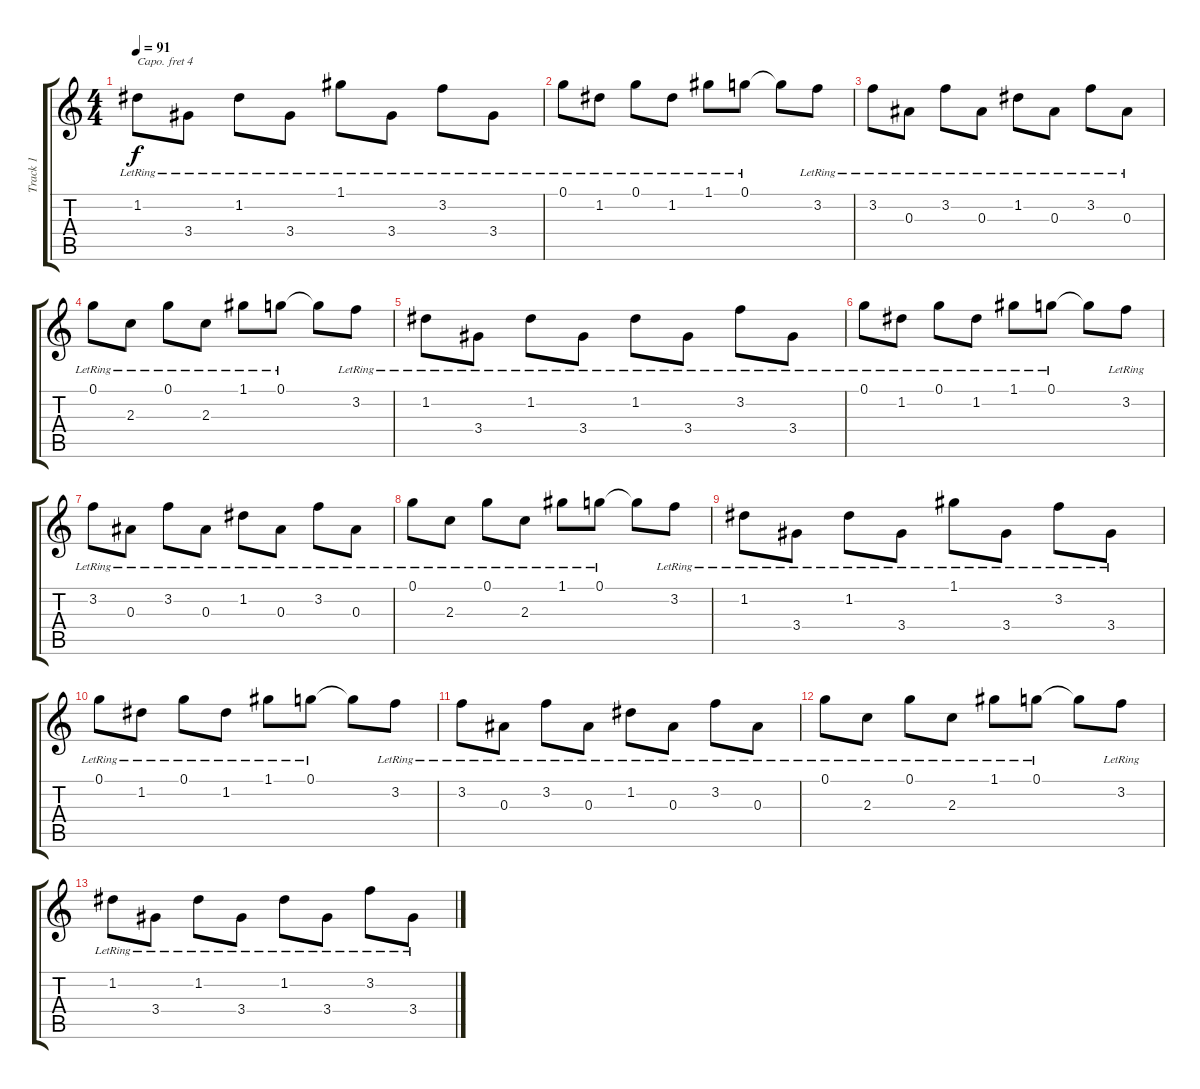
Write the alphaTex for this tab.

\track ("Track 1" "Track 1") {instrument acousticguitarsteel}
\staff {score tabs}
\capo 4
\tuning (Eb4 Bb3 Gb3 Db3 Ab2 Eb2) {hide}
\ts (4 4)
\tempo 91
\clef g2
\ks c
1.2{lr}.8{dy f} 3.4{lr}.8 1.2{lr}.8 3.4{lr}.8 1.1{lr}.8 3.4{lr}.8 3.2{lr}.8 3.4{lr}.8 |
0.1{lr}.8 1.2{lr}.8 0.1{lr}.8 1.2{lr}.8 1.1{lr}.8 0.1{lr}.8 0.1{t}.8 3.2{lr}.8 |
3.2{lr}.8 0.3{lr}.8 3.2{lr}.8 0.3{lr}.8 1.2{lr}.8 0.3{lr}.8 3.2{lr}.8 0.3{lr}.8 |
0.1{lr}.8 2.3{lr}.8 0.1{lr}.8 2.3{lr}.8 1.1{lr}.8 0.1{lr}.8 0.1{t}.8 3.2{lr}.8 |
1.2{lr}.8 3.4{lr}.8 1.2{lr}.8 3.4{lr}.8 1.2{lr}.8 3.4{lr}.8 3.2{lr}.8 3.4{lr}.8 |
0.1{lr}.8 1.2{lr}.8 0.1{lr}.8 1.2{lr}.8 1.1{lr}.8 0.1{lr}.8 0.1{t}.8 3.2{lr}.8 |
3.2{lr}.8 0.3{lr}.8 3.2{lr}.8 0.3{lr}.8 1.2{lr}.8 0.3{lr}.8 3.2{lr}.8 0.3{lr}.8 |
0.1{lr}.8 2.3{lr}.8 0.1{lr}.8 2.3{lr}.8 1.1{lr}.8 0.1{lr}.8 0.1{t}.8 3.2{lr}.8 |
1.2{lr}.8 3.4{lr}.8 1.2{lr}.8 3.4{lr}.8 1.1{lr}.8 3.4{lr}.8 3.2{lr}.8 3.4{lr}.8 |
0.1{lr}.8 1.2{lr}.8 0.1{lr}.8 1.2{lr}.8 1.1{lr}.8 0.1{lr}.8 0.1{t}.8 3.2{lr}.8 |
3.2{lr}.8 0.3{lr}.8 3.2{lr}.8 0.3{lr}.8 1.2{lr}.8 0.3{lr}.8 3.2{lr}.8 0.3{lr}.8 |
0.1{lr}.8 2.3{lr}.8 0.1{lr}.8 2.3{lr}.8 1.1{lr}.8 0.1{lr}.8 0.1{t}.8 3.2{lr}.8 |
1.2{lr}.8 3.4{lr}.8 1.2{lr}.8 3.4{lr}.8 1.2{lr}.8 3.4{lr}.8 3.2{lr}.8 3.4{lr}.8
